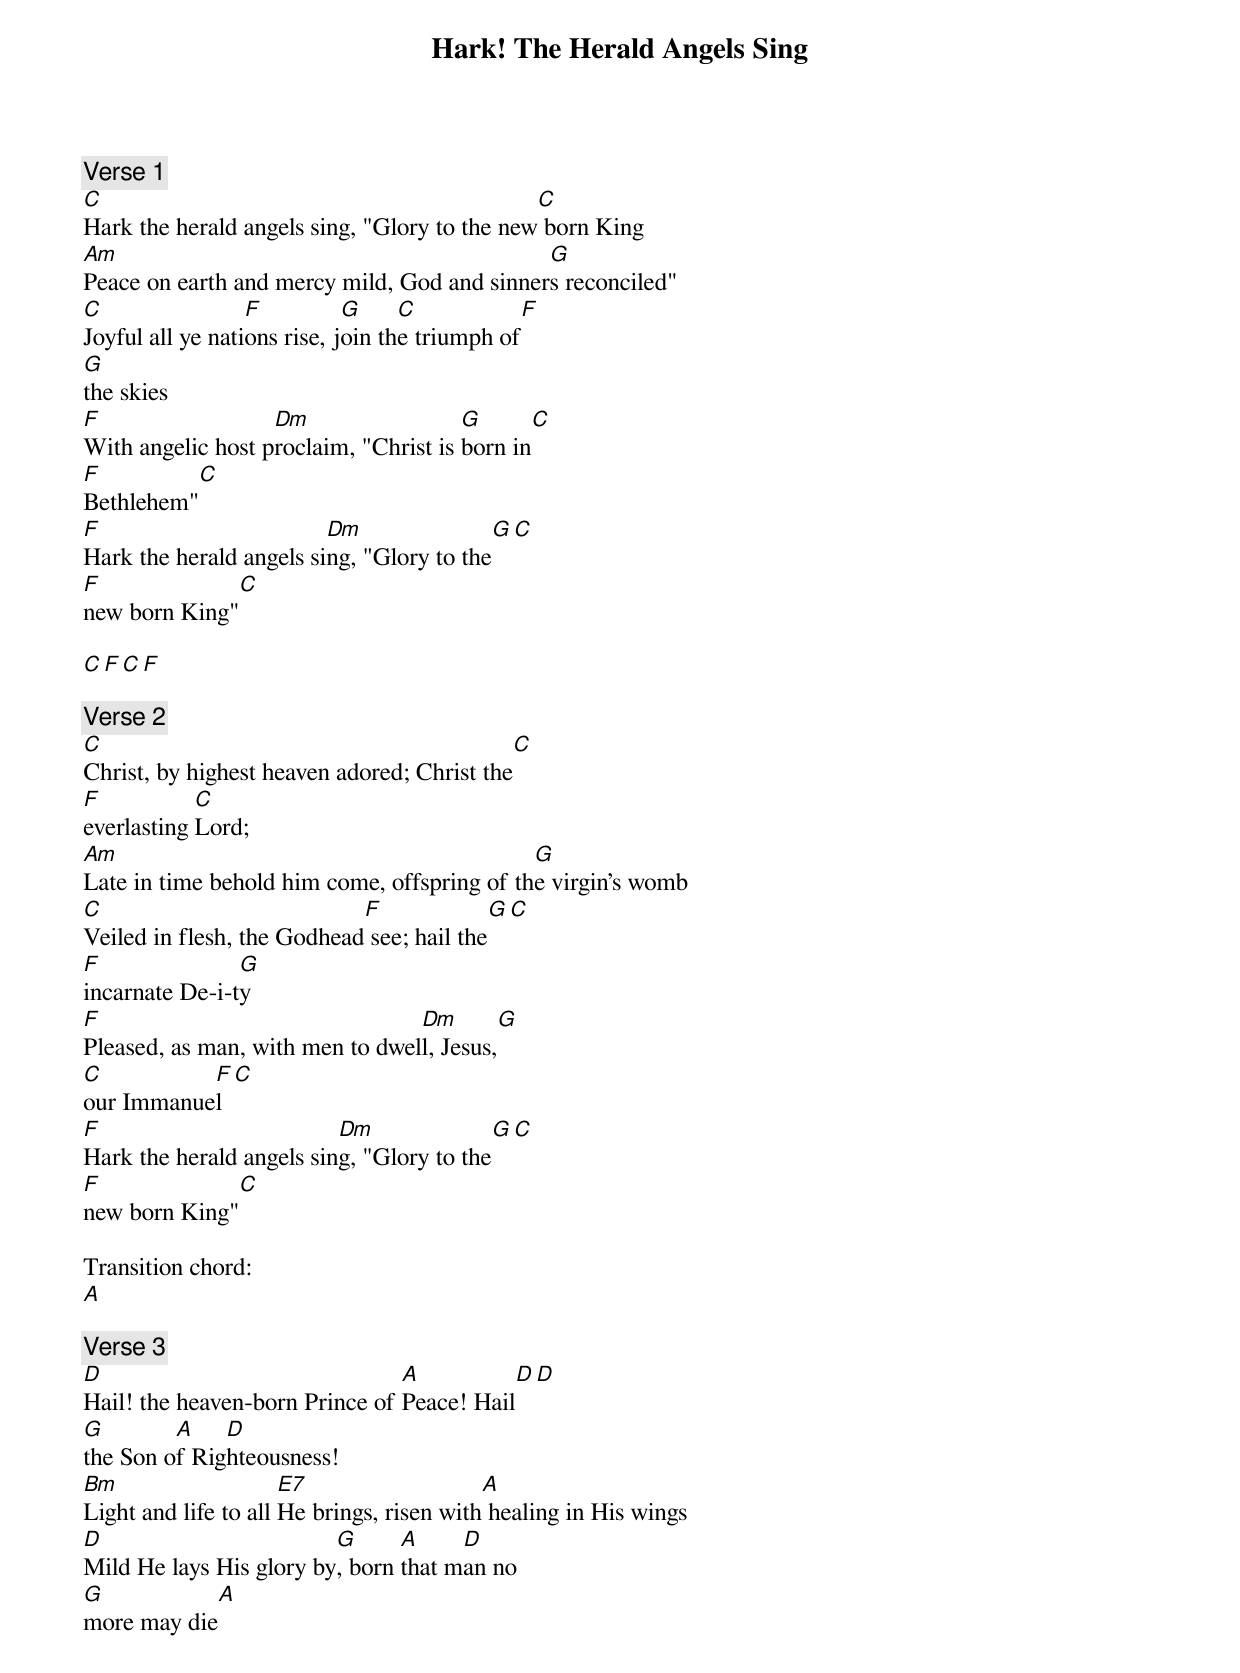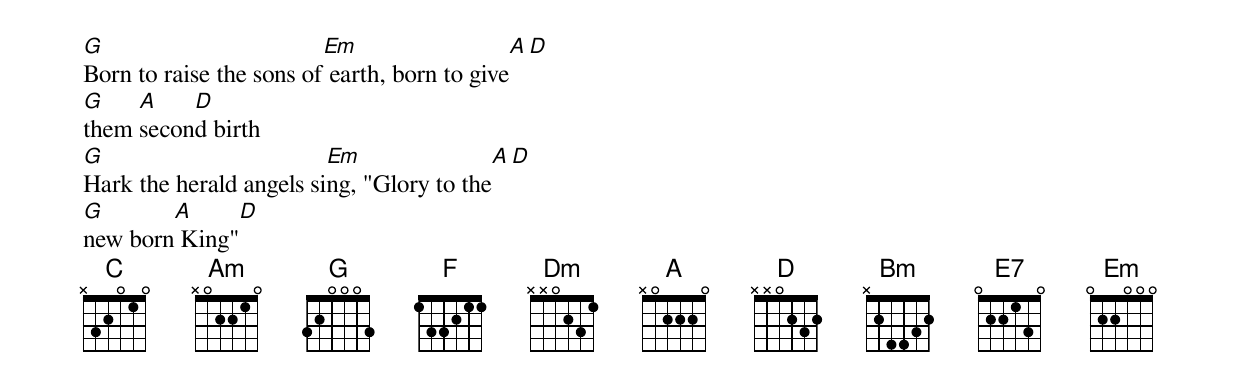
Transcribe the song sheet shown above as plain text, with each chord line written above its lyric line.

Hark! The Herald Angels Sing

[Verse 1]
C                                             C
Hark the herald angels sing, "Glory to the new born King
Am      				     G
Peace on earth and mercy mild, God and sinners reconciled"
C                 F          G     C                        F
Joyful all ye nations rise, join the triumph of
G
the skies
F                  Dm                  G             C
With angelic host proclaim, "Christ is born in
F         C
Bethlehem"
F                        Dm                  G   C
Hark the herald angels sing, "Glory to the
F                C
new born King"

C F C F

[Verse 2]
C                                                   C
Christ, by highest heaven adored; Christ the
F           C
everlasting Lord;
Am      				     G
Late in time behold him come, offspring of the virgin's womb
C                           F             G     C
Veiled in flesh, the Godhead see; hail the
F               G
incarnate De-i-ty
F                                Dm                  G
Pleased, as man, with men to dwell, Jesus,
C          F    C
our Immanuel
F                         Dm              G       C
Hark the herald angels sing, "Glory to the
F              C
new born King"

Transition chord:
A

[Verse 3]
D                               A             D            D
Hail! the heaven-born Prince of Peace! Hail
G        A    D
the Son of Righteousness!
Bm                    E7                   A
Light and life to all He brings, risen with healing in His wings
D                        G      A     D
Mild He lays His glory by, born that man no
G                A
more may die
G                        Em                  A          D
Born to raise the sons of earth, born to give
G    A    D
them second birth
G                        Em                  A    D
Hark the herald angels sing, "Glory to the
G       A     D
new born King"
